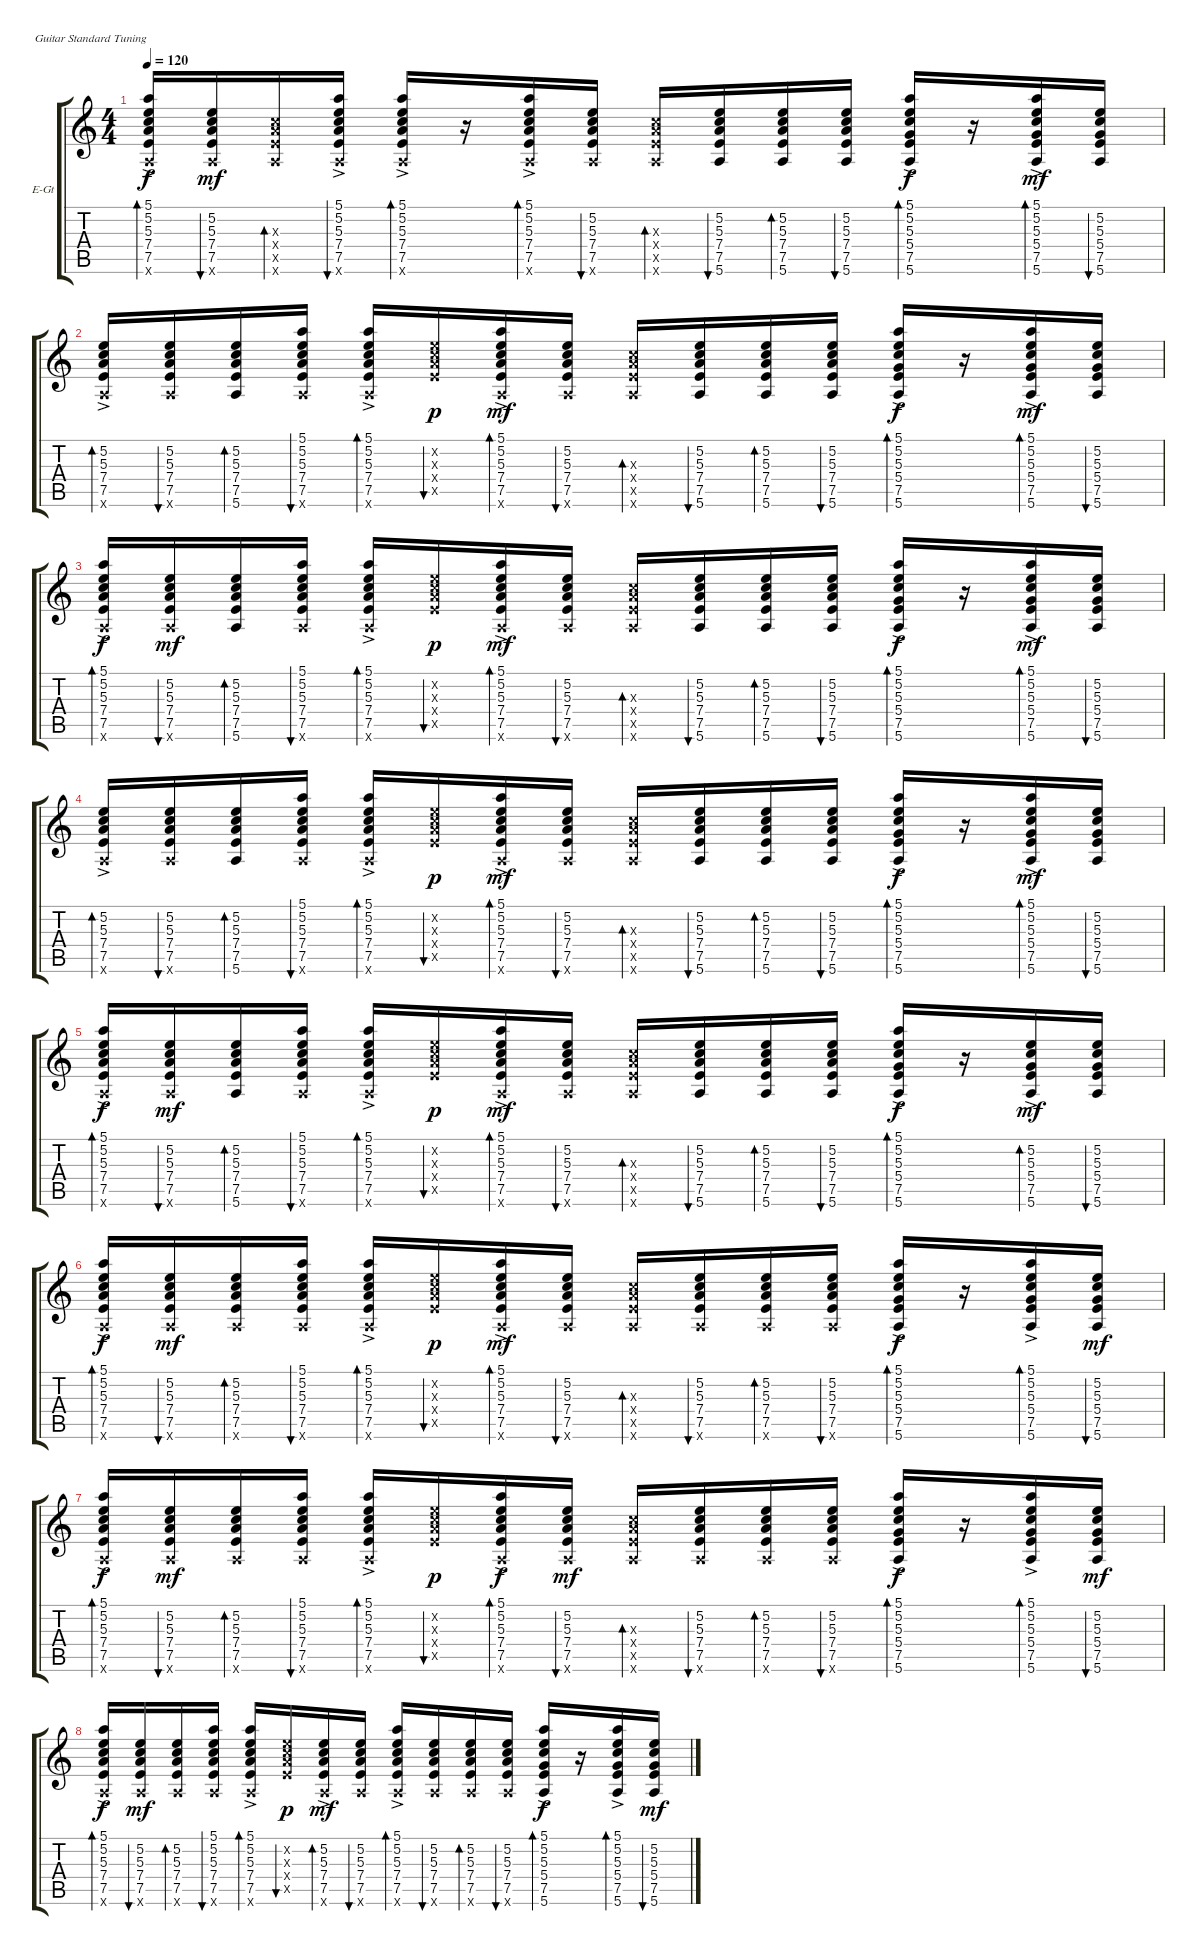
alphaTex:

\bracketExtendMode groupsimilarinstruments
\firstSystemTrackNameOrientation horizontal
\otherSystemsTrackNameOrientation horizontal
\track ("Guitar 2" "E-Gt") {instrument electricguitarclean}
\staff {score tabs}
\tuning (E4 B3 G3 D3 A2 E2)
\ts (4 4)
\tempo 120
\clef g2
\ks c
(5.1 5.2{ac} 5.3{ac} 7.4{ac} 7.5{ac} 5.6{ac x}).16{bd 60 dy f} (5.2 5.3 7.4 7.5 5.6{x}).16{bu 60 dy mf} (5.3{x} 7.4{x} 7.5{x} 5.6{x}).16{bd 60} (5.1{ac} 5.2{ac} 5.3{ac} 7.4{ac} 7.5{ac} 5.6{ac x}).16{bu 60} (5.1{ac} 5.2{ac} 5.3{ac} 7.4{ac} 7.5{ac} 5.6{ac x}).16{bd 60} r.16 (5.1{ac} 5.2{ac} 5.3{ac} 7.4{ac} 7.5{ac} 5.6{ac x}).16{bd 60} (5.2 5.3 7.4 7.5 5.6{x}).16{bu 60} (5.3{x} 7.4{x} 7.5{x} 5.6{x}).16{bd 60} (5.2 5.3 7.4 7.5 5.6).16{bu 60} (5.2 5.3 7.4 7.5 5.6).16{bd 60} (5.2 5.3 7.4 7.5 5.6).16{bu 60} (5.1 5.2{ac} 5.3{ac} 5.4{ac} 7.5{ac} 5.6{ac}).16{bd 60 dy f} r.16 (5.1{ac} 5.2{ac} 5.3{ac} 5.4{ac} 7.5{ac} 5.6{ac}).16{bd 60 dy mf} (5.2 5.3 5.4 7.5 5.6).16{bu 60} |
(5.2{ac} 5.3{ac} 7.4{ac} 7.5{ac} 5.6{ac x}).16{bd 60} (5.2 5.3 7.4 7.5 5.6{x}).16{bu 60} (5.2 5.3 7.4 7.5 5.6).16{bd 60} (5.1 5.2 5.3 7.4 7.5 5.6{x}).16{bu 60} (5.1{ac} 5.2{ac} 5.3{ac} 7.4{ac} 7.5{ac} 5.6{ac x}).16{bd 60} (5.2{x} 5.3{x} 7.4{x} 7.5{x}).16{bu 60 dy p} (5.1{ac} 5.2{ac} 5.3{ac} 7.4{ac} 7.5{ac} 5.6{ac x}).16{bd 60 dy mf} (5.2 5.3 7.4 7.5 5.6{x}).16{bu 60} (5.3{x} 7.4{x} 7.5{x} 5.6{x}).16{bd 60} (5.2 5.3 7.4 7.5 5.6).16{bu 60} (5.2 5.3 7.4 7.5 5.6).16{bd 60} (5.2 5.3 7.4 7.5 5.6).16{bu 60} (5.1 5.2{ac} 5.3{ac} 5.4{ac} 7.5{ac} 5.6{ac}).16{bd 60 dy f} r.16 (5.1{ac} 5.2{ac} 5.3{ac} 5.4{ac} 7.5{ac} 5.6{ac}).16{bd 60 dy mf} (5.2 5.3 5.4 7.5 5.6).16{bu 60} |
(5.1 5.2{ac} 5.3{ac} 7.4{ac} 7.5{ac} 5.6{ac x}).16{bd 60 dy f} (5.2 5.3 7.4 7.5 5.6{x}).16{bu 60 dy mf} (5.2 5.3 7.4 7.5 5.6).16{bd 60} (5.1 5.2 5.3 7.4 7.5 5.6{x}).16{bu 60} (5.1{ac} 5.2{ac} 5.3{ac} 7.4{ac} 7.5{ac} 5.6{ac x}).16{bd 60} (5.2{x} 5.3{x} 7.4{x} 7.5{x}).16{bu 60 dy p} (5.1{ac} 5.2{ac} 5.3{ac} 7.4{ac} 7.5{ac} 5.6{ac x}).16{bd 60 dy mf} (5.2 5.3 7.4 7.5 5.6{x}).16{bu 60} (5.3{x} 7.4{x} 7.5{x} 5.6{x}).16{bd 60} (5.2 5.3 7.4 7.5 5.6).16{bu 60} (5.2 5.3 7.4 7.5 5.6).16{bd 60} (5.2 5.3 7.4 7.5 5.6).16{bu 60} (5.1 5.2{ac} 5.3{ac} 5.4{ac} 7.5{ac} 5.6{ac}).16{bd 60 dy f} r.16 (5.1{ac} 5.2{ac} 5.3{ac} 5.4{ac} 7.5{ac} 5.6{ac}).16{bd 60 dy mf} (5.2 5.3 5.4 7.5 5.6).16{bu 60} |
(5.2{ac} 5.3{ac} 7.4{ac} 7.5{ac} 5.6{ac x}).16{bd 60} (5.2 5.3 7.4 7.5 5.6{x}).16{bu 60} (5.2 5.3 7.4 7.5 5.6).16{bd 60} (5.1 5.2 5.3 7.4 7.5 5.6{x}).16{bu 60} (5.1{ac} 5.2{ac} 5.3{ac} 7.4{ac} 7.5{ac} 5.6{ac x}).16{bd 60} (5.2{x} 5.3{x} 7.4{x} 7.5{x}).16{bu 60 dy p} (5.1{ac} 5.2{ac} 5.3{ac} 7.4{ac} 7.5{ac} 5.6{ac x}).16{bd 60 dy mf} (5.2 5.3 7.4 7.5 5.6{x}).16{bu 60} (5.3{x} 7.4{x} 7.5{x} 5.6{x}).16{bd 60} (5.2 5.3 7.4 7.5 5.6).16{bu 60} (5.2 5.3 7.4 7.5 5.6).16{bd 60} (5.2 5.3 7.4 7.5 5.6).16{bu 60} (5.1 5.2{ac} 5.3{ac} 5.4{ac} 7.5{ac} 5.6{ac}).16{bd 60 dy f} r.16 (5.1{ac} 5.2{ac} 5.3{ac} 5.4{ac} 7.5{ac} 5.6{ac}).16{bd 60 dy mf} (5.2 5.3 5.4 7.5 5.6).16{bu 60} |
(5.1 5.2{ac} 5.3{ac} 7.4{ac} 7.5{ac} 5.6{ac x}).16{bd 60 dy f} (5.2 5.3 7.4 7.5 5.6{x}).16{bu 60 dy mf} (5.2 5.3 7.4 7.5 5.6).16{bd 60} (5.1 5.2 5.3 7.4 7.5 5.6{x}).16{bu 60} (5.1{ac} 5.2{ac} 5.3{ac} 7.4{ac} 7.5{ac} 5.6{ac x}).16{bd 60} (5.2{x} 5.3{x} 7.4{x} 7.5{x}).16{bu 60 dy p} (5.1{ac} 5.2{ac} 5.3{ac} 7.4{ac} 7.5{ac} 5.6{ac x}).16{bd 60 dy mf} (5.2 5.3 7.4 7.5 5.6{x}).16{bu 60} (5.3{x} 7.4{x} 7.5{x} 5.6{x}).16{bd 60} (5.2 5.3 7.4 7.5 5.6).16{bu 60} (5.2 5.3 7.4 7.5 5.6).16{bd 60} (5.2 5.3 7.4 7.5 5.6).16{bu 60} (5.1 5.2{ac} 5.3{ac} 5.4{ac} 7.5{ac} 5.6{ac}).16{bd 60 dy f} r.16 (5.2{ac} 5.3{ac} 5.4{ac} 7.5{ac} 5.6{ac}).16{bd 60 dy mf} (5.2 5.3 5.4 7.5 5.6).16{bu 60} |
(5.1 5.2{ac} 5.3{ac} 7.4{ac} 7.5{ac} 5.6{ac x}).16{bd 60 dy f} (5.2 5.3 7.4 7.5 5.6{x}).16{bu 60 dy mf} (5.2 5.3 7.4 7.5 5.6{x}).16{bd 60} (5.1 5.2 5.3 7.4 7.5 5.6{x}).16{bu 60} (5.1{ac} 5.2{ac} 5.3{ac} 7.4{ac} 7.5{ac} 5.6{ac x}).16{bd 60} (5.2{x} 5.3{x} 7.4{x} 7.5{x}).16{bu 60 dy p} (5.1{ac} 5.2{ac} 5.3{ac} 7.4{ac} 7.5{ac} 5.6{ac x}).16{bd 60 dy mf} (5.2 5.3 7.4 7.5 5.6{x}).16{bu 60} (5.3{x} 7.4{x} 7.5{x} 5.6{x}).16{bd 60} (5.2 5.3 7.4 7.5 5.6{x}).16{bu 60} (5.2 5.3 7.4 7.5 5.6{x}).16{bd 60} (5.2 5.3 7.4 7.5 5.6{x}).16{bu 60} (5.1 5.2{ac} 5.3{ac} 5.4{ac} 7.5{ac} 5.6{ac}).16{bd 60 dy f} r.16 (5.1 5.2{ac} 5.3{ac} 5.4{ac} 7.5{ac} 5.6{ac}).16{bd 60} (5.2 5.3 5.4 7.5 5.6).16{bu 60 dy mf} |
(5.1 5.2{ac} 5.3{ac} 7.4{ac} 7.5{ac} 5.6{ac x}).16{bd 60 dy f} (5.2 5.3 7.4 7.5 5.6{x}).16{bu 60 dy mf} (5.2 5.3 7.4 7.5 5.6{x}).16{bd 60} (5.1 5.2 5.3 7.4 7.5 5.6{x}).16{bu 60} (5.1{ac} 5.2{ac} 5.3{ac} 7.4{ac} 7.5{ac} 5.6{ac x}).16{bd 60} (5.2{x} 5.3{x} 7.4{x} 7.5{x}).16{bu 60 dy p} (5.1 5.2{ac} 5.3{ac} 7.4{ac} 7.5{ac} 5.6{ac x}).16{bd 60 dy f} (5.2 5.3 7.4 7.5 5.6{x}).16{bu 60 dy mf} (5.3{x} 7.4{x} 7.5{x} 5.6{x}).16{bd 60} (5.2 5.3 7.4 7.5 5.6{x}).16{bu 60} (5.2 5.3 7.4 7.5 5.6{x}).16{bd 60} (5.2 5.3 7.4 7.5 5.6{x}).16{bu 60} (5.1 5.2{ac} 5.3{ac} 5.4{ac} 7.5{ac} 5.6{ac}).16{bd 60 dy f} r.16 (5.1 5.2{ac} 5.3{ac} 5.4{ac} 7.5{ac} 5.6{ac}).16{bd 60} (5.2 5.3 5.4 7.5 5.6).16{bu 60 dy mf} |
(5.1 5.2{ac} 5.3{ac} 7.4{ac} 7.5{ac} 5.6{ac x}).16{bd 60 dy f} (5.2 5.3 7.4 7.5 5.6{x}).16{bu 60 dy mf} (5.2 5.3 7.4 7.5 5.6{x}).16{bd 60} (5.1 5.2 5.3 7.4 7.5 5.6{x}).16{bu 60} (5.1{ac} 5.2{ac} 5.3{ac} 7.4{ac} 7.5{ac} 5.6{ac x}).16{bd 60} (5.2{x} 5.3{x} 7.4{x} 7.5{x}).16{bu 60 dy p} (5.2{ac} 5.3{ac} 7.4{ac} 7.5{ac} 5.6{ac x}).16{bd 60 dy mf} (5.2 5.3 7.4 7.5 5.6{x}).16{bu 60} (5.1{ac} 5.2{ac} 5.3{ac} 7.4{ac} 7.5{ac} 5.6{ac x}).16{bd 60} (5.2 5.3 7.4 7.5 5.6{x}).16{bu 60} (5.2 5.3 7.4 7.5 5.6{x}).16{bd 60} (5.2 5.3 7.4 7.5 5.6{x}).16{bu 60} (5.1 5.2{ac} 5.3{ac} 5.4{ac} 7.5{ac} 5.6{ac}).16{bd 60 dy f} r.16 (5.1 5.2{ac} 5.3{ac} 5.4{ac} 7.5{ac} 5.6{ac}).16{bd 60} (5.2 5.3 5.4 7.5 5.6).16{bu 60 dy mf}
